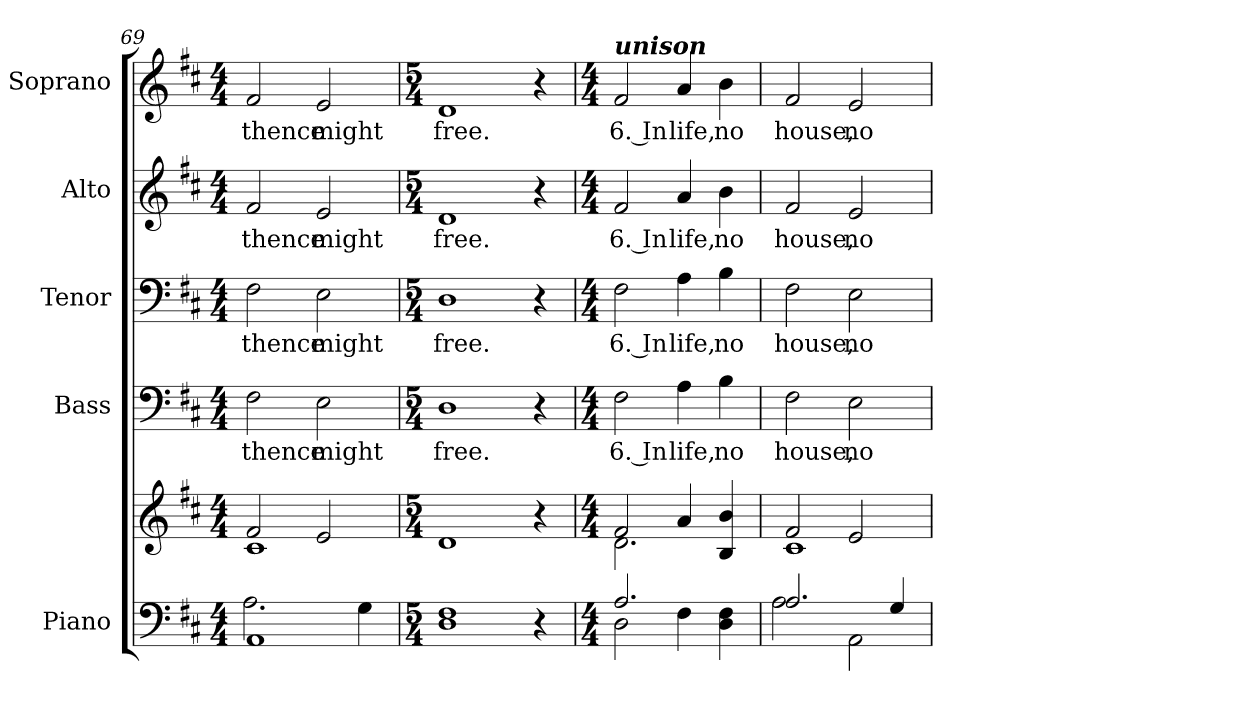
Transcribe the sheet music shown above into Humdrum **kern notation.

**kern	**kern	**kern	**text	**kern	**text	**kern	**text	**kern	**text
*part5	*part5	*part4	*part4	*part3	*part3	*part2	*part2	*part1	*part1
*staff6	*staff5	*staff4	*staff4	*staff3	*staff3	*staff2	*staff2	*staff1	*staff1
*I"Piano	*	*I"Bass	*	*I"Tenor	*	*I"Alto	*	*I"Soprano	*
*I'Pno.	*	*I'B.	*	*I'T.	*	*I'A.	*	*I'S.	*
*clefF4	*clefG2	*clefF4	*	*clefF4	*	*clefG2	*	*clefG2	*
*k[f#c#]	*k[f#c#]	*k[f#c#]	*	*k[f#c#]	*	*k[f#c#]	*	*k[f#c#]	*
*D:	*D:	*D:	*	*D:	*	*D:	*	*D:	*
*M4/4	*M4/4	*M4/4	*	*M4/4	*	*M4/4	*	*M4/4	*
=69	=69	=69	=69	=69	=69	=69	=69	=69	=69
*^	*^	*	*	*	*	*	*	*	*
!	!	!	!	!	!LO:LY:b:color=#000000	!	!	!	!	!	!
!	!	!	!	!	!	!	!LO:LY:b:color=#000000	!	!	!	!
!	!	!	!	!	!	!	!	!	!LO:LY:b:color=#000000	!	!
!	!	!	!	!	!	!	!	!	!	!	!LO:LY:b:color=#000000
1AAi	2.Ai\	2f#i/	1c#i	2F#i\	thence	2F#i\	thence	2f#i/	thence	2f#i/	thence
!	!	!	!	!	!LO:LY:b:color=#000000	!	!	!	!	!	!
!	!	!	!	!	!	!	!LO:LY:b:color=#000000	!	!	!	!
!	!	!	!	!	!	!	!	!	!LO:LY:b:color=#000000	!	!
!	!	!	!	!	!	!	!	!	!	!	!LO:LY:b:color=#000000
.	.	2ei/	.	2Ei\	might	2Ei\	might	2ei/	might	2ei/	might
.	4Gi\	.	.	.	.	.	.	.	.	.	.
*v	*v	*	*	*	*	*	*	*	*	*	*
*	*v	*v	*	*	*	*	*	*	*	*
!!LO:PB:g=z
=70	=70	=70	=70	=70	=70	=70	=70	=70	=70
*M5/4	*M5/4	*M5/4	*	*M5/4	*	*M5/4	*	*M5/4	*
*^	*	*	*	*	*	*	*	*	*
!	!	!	!	!LO:LY:b:color=#000000	!	!	!	!	!	!
*v	*v	*	*	*	*	*	*	*	*	*
*^	*	*	*	*	*	*	*	*	*
!	!	!	!	!	!	!LO:LY:b:color=#000000	!	!	!	!
*v	*v	*	*	*	*	*	*	*	*	*
*^	*	*	*	*	*	*	*	*	*
!	!	!	!	!	!	!	!	!LO:LY:b:color=#000000	!	!
*v	*v	*	*	*	*	*	*	*	*	*
*^	*	*	*	*	*	*	*	*	*
!	!	!	!	!	!	!	!	!	!	!LO:LY:b:color=#000000
*v	*v	*	*	*	*	*	*	*	*	*
1Di 1F#i	1di	1Di	free.	1Di	free.	1di	free.	1di	free.
4r	4r	4r	.	4r	.	4r	.	4r	.
=71	=71	=71	=71	=71	=71	=71	=71	=71	=71
*M4/4	*M4/4	*M4/4	*	*M4/4	*	*M4/4	*	*M4/4	*
*^	*^	*	*	*	*	*	*	*	*
!	!	!	!	!	!LO:LY:b:color=#000000	!	!	!	!	!	!
!	!	!	!	!	!	!	!LO:LY:b:color=#000000	!	!	!	!
!	!	!	!	!	!	!	!	!	!LO:LY:b:color=#000000	!	!
!	!	!	!	!	!	!	!	!	!	!LO:TX:a:Bi:t=unison	!
!	!	!	!	!	!	!	!	!	!	!	!LO:LY:b:color=#000000
2.Ai/	2Di\	2f#i/	2.di\	2F#i\	6. In	2F#i\	6. In	2f#i/	6. In	2f#i/	6. In
!	!	!	!	!	!LO:LY:b:color=#000000	!	!	!	!	!	!
!	!	!	!	!	!	!	!LO:LY:b:color=#000000	!	!	!	!
!	!	!	!	!	!	!	!	!	!LO:LY:b:color=#000000	!	!
!	!	!	!	!	!	!	!	!	!	!	!LO:LY:b:color=#000000
.	4F#i\	4ai/	.	4Ai\	life,	4Ai\	life,	4ai/	life,	4ai/	life,
!	!	!	!	!	!LO:LY:b:color=#000000	!	!	!	!	!	!
!	!	!	!	!	!	!	!LO:LY:b:color=#000000	!	!	!	!
!	!	!	!	!	!	!	!	!	!LO:LY:b:color=#000000	!	!
!	!	!	!	!	!	!	!	!	!	!	!LO:LY:b:color=#000000
4Di\ 4F#i	4ryy	4Bi/ 4bi	4ryy	4Bi\	no	4Bi\	no	4bi\	no	4bi\	no
=72	=72	=72	=72	=72	=72	=72	=72	=72	=72	=72	=72
!	!	!	!	!	!LO:LY:b:color=#000000	!	!	!	!	!	!
!	!	!	!	!	!	!	!LO:LY:b:color=#000000	!	!	!	!
!	!	!	!	!	!	!	!	!	!LO:LY:b:color=#000000	!	!
!	!	!	!	!	!	!	!	!	!	!	!LO:LY:b:color=#000000
2.Ai/	2Ai\	2f#i/	1c#i	2F#i\	house,	2F#i\	house,	2f#i/	house,	2f#i/	house,
!	!	!	!	!	!LO:LY:b:color=#000000	!	!	!	!	!	!
!	!	!	!	!	!	!	!LO:LY:b:color=#000000	!	!	!	!
!	!	!	!	!	!	!	!	!	!LO:LY:b:color=#000000	!	!
!	!	!	!	!	!	!	!	!	!	!	!LO:LY:b:color=#000000
.	2AAi\	2ei/	.	2Ei\	no	2Ei\	no	2ei/	no	2ei/	no
4Gi/	.	.	.	.	.	.	.	.	.	.	.
*v	*v	*	*	*	*	*	*	*	*	*	*
*	*v	*v	*	*	*	*	*	*	*	*
=	=	=	=	=	=	=	=	=	=
*-	*-	*-	*-	*-	*-	*-	*-	*-	*-
